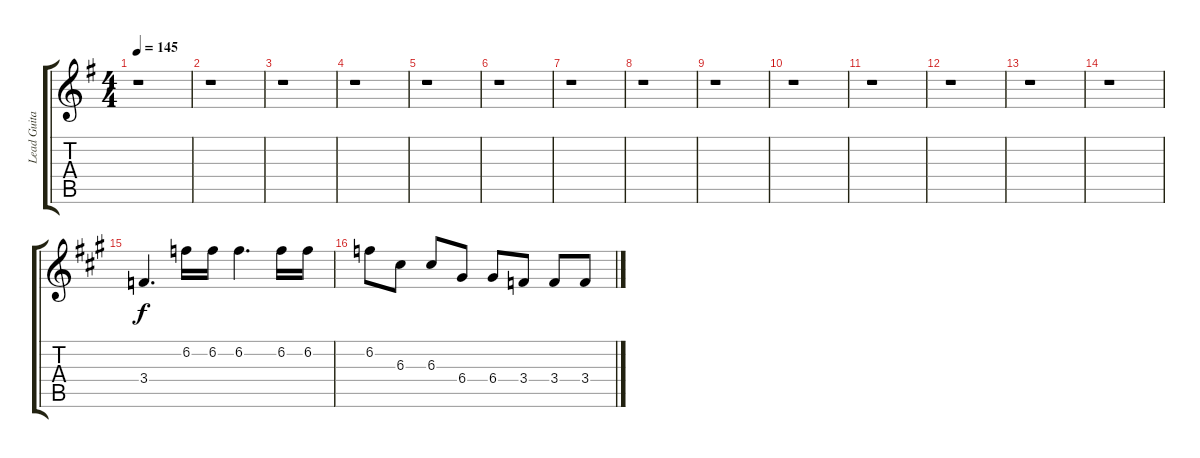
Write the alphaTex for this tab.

\track ("Lead Guitar 1" "Lead Guita") {instrument overdrivenguitar}
\staff {score tabs}
\tuning (E4 B3 G3 D3 A2 E2) {hide}
\ts (4 4)
\tempo 145
\clef g2
\ks eminor
r.1{dy f} |
r.1 |
r.1 |
r.1 |
r.1 |
r.1 |
r.1 |
r.1 |
r.1 |
r.1 |
r.1 |
r.1 |
r.1 |
r.1 |
\ks f#minor
3.4.4{d} 6.2.16 6.2.16 6.2.4{d} 6.2.16 6.2.16 |
6.2.8 6.3.8 6.3.8 6.4.8 6.4.8 3.4.8 3.4.8 3.4.8
